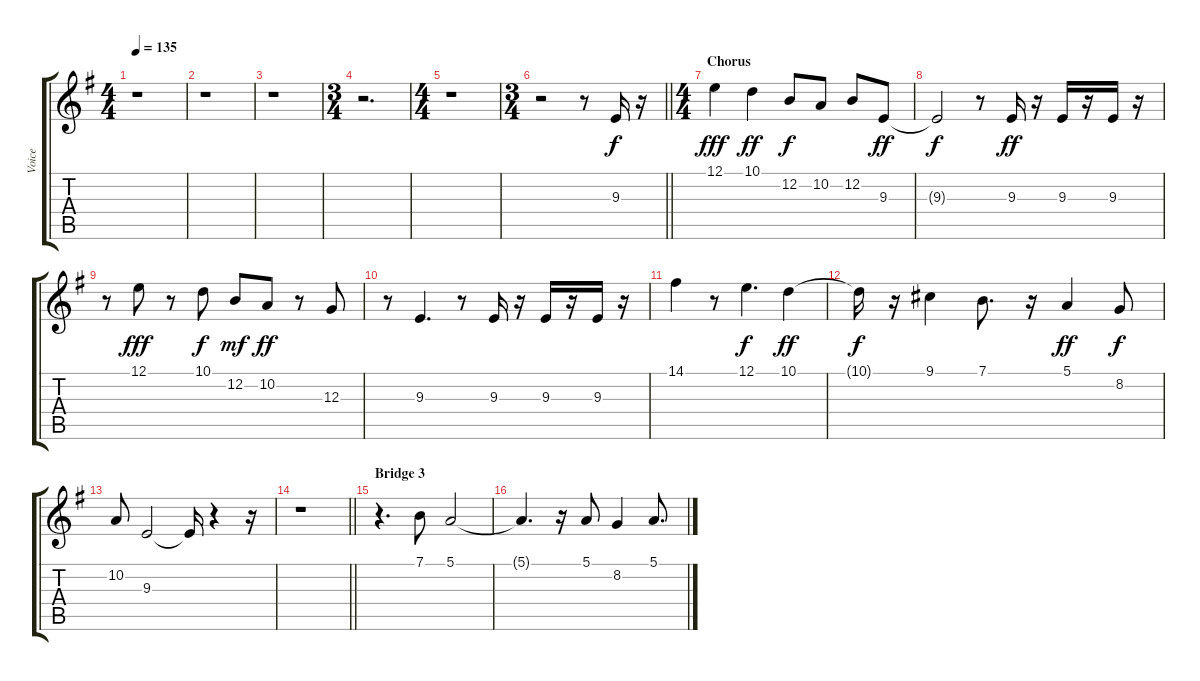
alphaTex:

\track ("Voice" "Voice") {instrument flute}
\staff {score tabs}
\tuning (E4 B3 G3 D3 A2 E2) {hide}
\ts (4 4)
\tempo 135
\clef g2
\ks g
r.1{dy f} |
r.1 |
r.1 |
\ts (3 4)
r.2{d} |
\ts (4 4)
r.1 |
\ts (3 4)
\barLineRight lightlight
r.2 r.8 9.3.16 r.16 |
\ts (4 4)
\section ("" "Chorus")
12.1.4{dy fff} 10.1.4{dy ff} 12.2.8{dy f} 10.2.8 12.2.8 9.3.8{dy ff} |
9.3{t}.2{dy f} r.8 9.3.16{dy ff} r.16 9.3.16 r.16 9.3.16 r.16 |
r.8 12.1.8{dy fff} r.8 10.1.8{dy f} 12.2.8{dy mf} 10.2.8{dy ff} r.8 12.3.8 |
r.8 9.3.4{d} r.8 9.3.16 r.16 9.3.16 r.16 9.3.16 r.16 |
14.1.4 r.8 12.1.4{d dy f} 10.1.4{dy ff} |
10.1{t}.16{dy f} r.16 9.1.4 7.1.8{d} r.16 5.1.4{dy ff} 8.2.8{dy f} |
10.2.8 9.3.2 9.3{t}.16 r.4 r.16 |
\barLineRight lightlight
r.1 |
\section ("" "Bridge 3")
r.4{d} 7.1.8 5.1.2 |
5.1{t}.4{d} r.16 5.1.8 8.2.4 5.1.8{d}
